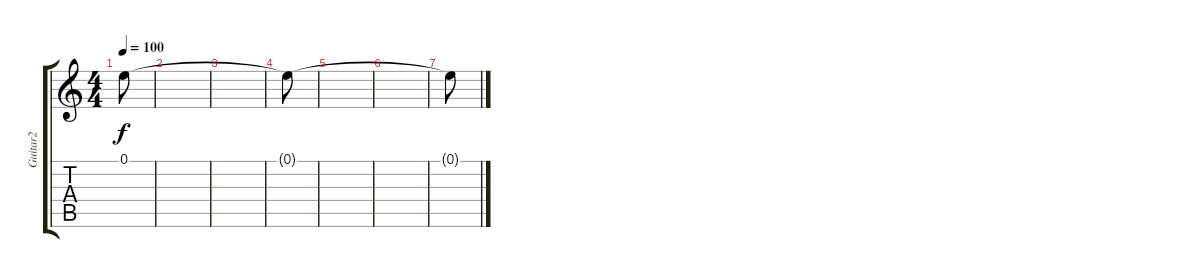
\track ("Guitar2" "Guitar2") {instrument electricguitarjazz}
\staff {score tabs}
\tuning (E4 B3 G3 D3 A2 E2) {hide}
\ts (4 4)
\tempo 100
\clef g2
\ks c
0.1{t}.8{dy f} |
|
|
0.1{t}.8 |
|
|
0.1{t}.8
